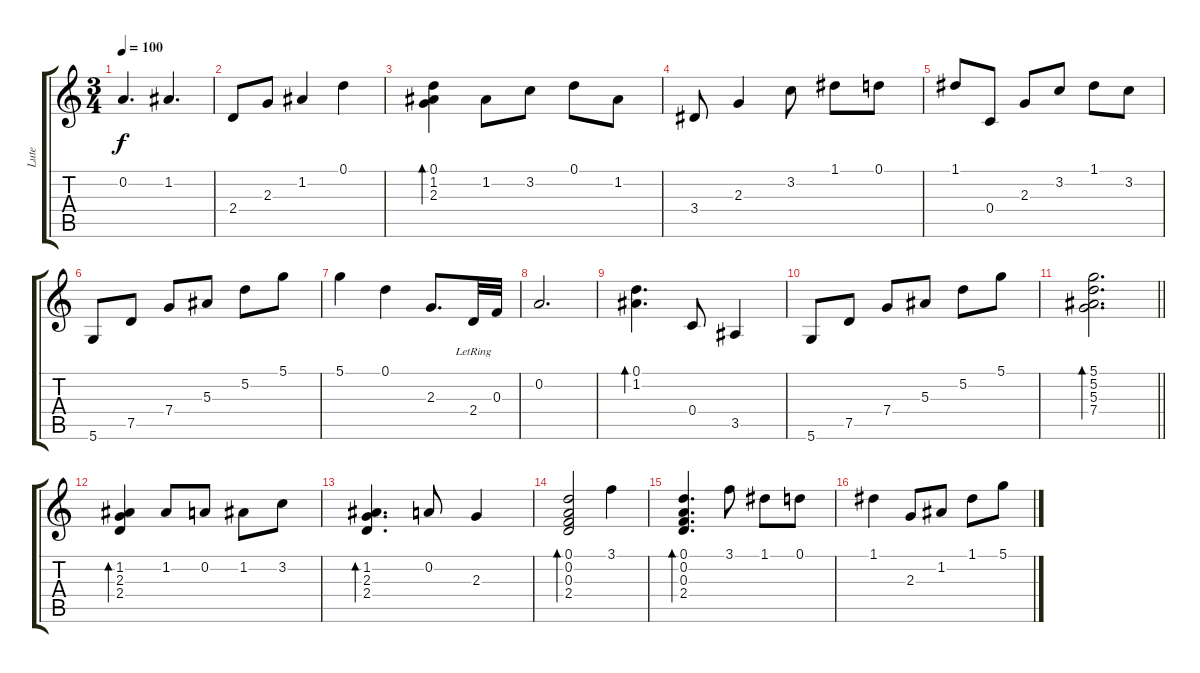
\track ("Lute" "Lute") {instrument acousticguitarnylon}
\staff {score tabs}
\tuning (D4 A3 F3 C3 G2 D2) {hide}
\ts (3 4)
\tempo 100
\clef g2
\ks c
0.2.4{d dy f} 1.2.4{d} |
2.4.8 2.3.8 1.2.4 0.1.4 |
(0.1 1.2 2.3).4{bd 60} 1.2.8 3.2.8 0.1.8 1.2.8 |
3.4.8 2.3.4 3.2.8 1.1.8 0.1.8 |
1.1.8 0.4.8 2.3.8 3.2.8 1.1.8 3.2.8 |
5.6.8 7.5.8 7.4.8 5.3.8 5.2.8 5.1.8 |
5.1.4 0.1.4 2.3.8{d} 2.4{lr}.32 0.3{lr}.32 |
0.2.2{d} |
(0.1 1.2).4{d bd 120} 0.4.8 3.5.4 |
5.6.8 7.5.8 7.4.8 5.3.8 5.2.8 5.1.8 |
\barLineRight lightlight
(5.1 5.2 5.3 7.4).2{d bd 120} |
(1.2 2.3 2.4).4{bd 120} 1.2.8 0.2.8 1.2.8 3.2.8 |
(1.2 2.3 2.4).4{d bd 120} 0.2.8 2.3.4 |
(0.1 0.2 0.3 2.4).2{bd 120} 3.1.4 |
(0.1 0.2 0.3 2.4).4{d bd 120} 3.1.8 1.1.8 0.1.8 |
1.1.4 2.3.8 1.2.8 1.1.8 5.1.8
